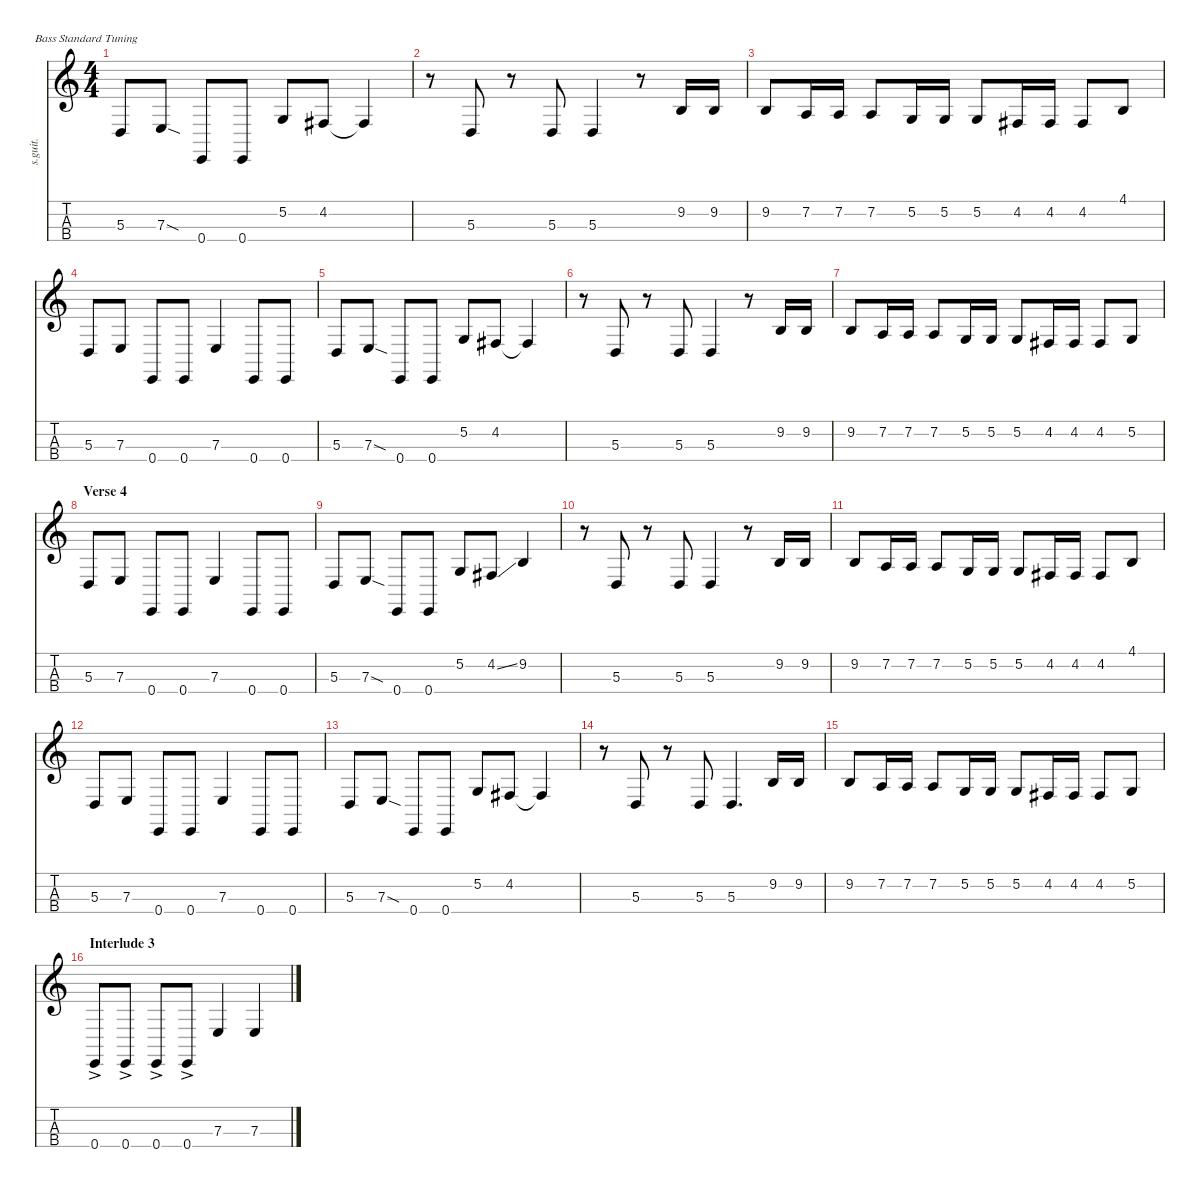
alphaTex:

\defaultSystemsLayout 4
\hideDynamics
\bracketExtendMode nobrackets
\track ("Cliff Burton - Bass" "s.guit.") {instrument electricbassfinger}
\staff {score tabs}
\tuning (G2 D2 A1 E1)
\ts (4 4)
\tempo (142 hide)
\clef g2
\ks c
5.3.8{lyrics (0 "") lyrics (1 "") lyrics (2 "") lyrics (3 "") lyrics (4 "") dy fff} 7.3{sod}.8{lyrics (0 "") lyrics (1 "") lyrics (2 "") lyrics (3 "") lyrics (4 "")} 0.4.8{lyrics (0 "") lyrics (1 "") lyrics (2 "") lyrics (3 "") lyrics (4 "")} 0.4.8{lyrics (0 "") lyrics (1 "") lyrics (2 "") lyrics (3 "") lyrics (4 "")} 5.2.8{lyrics (0 "") lyrics (1 "") lyrics (2 "") lyrics (3 "") lyrics (4 "")} 4.2{acc #}.8{lyrics (0 "") lyrics (1 "") lyrics (2 "") lyrics (3 "") lyrics (4 "")} 4.2{t acc #}.4{lyrics (0 "") lyrics (1 "") lyrics (2 "") lyrics (3 "") lyrics (4 "")} |
r.8 5.3.8{lyrics (0 "") lyrics (1 "") lyrics (2 "") lyrics (3 "") lyrics (4 "")} r.8 5.3.8{lyrics (0 "") lyrics (1 "") lyrics (2 "") lyrics (3 "") lyrics (4 "")} 5.3.4{lyrics (0 "") lyrics (1 "") lyrics (2 "") lyrics (3 "") lyrics (4 "")} r.8 9.2.16{lyrics (0 "") lyrics (1 "") lyrics (2 "") lyrics (3 "") lyrics (4 "")} 9.2.16{lyrics (0 "") lyrics (1 "") lyrics (2 "") lyrics (3 "") lyrics (4 "")} |
9.2.8{lyrics (0 "") lyrics (1 "") lyrics (2 "") lyrics (3 "") lyrics (4 "")} 7.2.16{lyrics (0 "") lyrics (1 "") lyrics (2 "") lyrics (3 "") lyrics (4 "")} 7.2.16{lyrics (0 "") lyrics (1 "") lyrics (2 "") lyrics (3 "") lyrics (4 "")} 7.2.8{lyrics (0 "") lyrics (1 "") lyrics (2 "") lyrics (3 "") lyrics (4 "")} 5.2.16{lyrics (0 "") lyrics (1 "") lyrics (2 "") lyrics (3 "") lyrics (4 "")} 5.2.16{lyrics (0 "") lyrics (1 "") lyrics (2 "") lyrics (3 "") lyrics (4 "")} 5.2.8{lyrics (0 "") lyrics (1 "") lyrics (2 "") lyrics (3 "") lyrics (4 "")} 4.2{acc #}.16{lyrics (0 "") lyrics (1 "") lyrics (2 "") lyrics (3 "") lyrics (4 "")} 4.2{acc #}.16{lyrics (0 "") lyrics (1 "") lyrics (2 "") lyrics (3 "") lyrics (4 "")} 4.2{acc #}.8{lyrics (0 "") lyrics (1 "") lyrics (2 "") lyrics (3 "") lyrics (4 "")} 4.1.8{lyrics (0 "") lyrics (1 "") lyrics (2 "") lyrics (3 "") lyrics (4 "")} |
5.3.8{lyrics (0 "") lyrics (1 "") lyrics (2 "") lyrics (3 "") lyrics (4 "")} 7.3.8{lyrics (0 "") lyrics (1 "") lyrics (2 "") lyrics (3 "") lyrics (4 "")} 0.4.8{lyrics (0 "") lyrics (1 "") lyrics (2 "") lyrics (3 "") lyrics (4 "")} 0.4.8{lyrics (0 "") lyrics (1 "") lyrics (2 "") lyrics (3 "") lyrics (4 "")} 7.3.4{lyrics (0 "") lyrics (1 "") lyrics (2 "") lyrics (3 "") lyrics (4 "")} 0.4.8{lyrics (0 "") lyrics (1 "") lyrics (2 "") lyrics (3 "") lyrics (4 "")} 0.4.8{lyrics (0 "") lyrics (1 "") lyrics (2 "") lyrics (3 "") lyrics (4 "")} |
5.3.8{lyrics (0 "") lyrics (1 "") lyrics (2 "") lyrics (3 "") lyrics (4 "")} 7.3{sod}.8{lyrics (0 "") lyrics (1 "") lyrics (2 "") lyrics (3 "") lyrics (4 "")} 0.4.8{lyrics (0 "") lyrics (1 "") lyrics (2 "") lyrics (3 "") lyrics (4 "")} 0.4.8{lyrics (0 "") lyrics (1 "") lyrics (2 "") lyrics (3 "") lyrics (4 "")} 5.2.8{lyrics (0 "") lyrics (1 "") lyrics (2 "") lyrics (3 "") lyrics (4 "")} 4.2{acc #}.8{lyrics (0 "") lyrics (1 "") lyrics (2 "") lyrics (3 "") lyrics (4 "")} 4.2{t acc #}.4{lyrics (0 "") lyrics (1 "") lyrics (2 "") lyrics (3 "") lyrics (4 "")} |
r.8 5.3.8{lyrics (0 "") lyrics (1 "") lyrics (2 "") lyrics (3 "") lyrics (4 "")} r.8 5.3.8{lyrics (0 "") lyrics (1 "") lyrics (2 "") lyrics (3 "") lyrics (4 "")} 5.3.4{lyrics (0 "") lyrics (1 "") lyrics (2 "") lyrics (3 "") lyrics (4 "")} r.8 9.2.16{lyrics (0 "") lyrics (1 "") lyrics (2 "") lyrics (3 "") lyrics (4 "")} 9.2.16{lyrics (0 "") lyrics (1 "") lyrics (2 "") lyrics (3 "") lyrics (4 "")} |
9.2.8{lyrics (0 "") lyrics (1 "") lyrics (2 "") lyrics (3 "") lyrics (4 "")} 7.2.16{lyrics (0 "") lyrics (1 "") lyrics (2 "") lyrics (3 "") lyrics (4 "")} 7.2.16{lyrics (0 "") lyrics (1 "") lyrics (2 "") lyrics (3 "") lyrics (4 "")} 7.2.8{lyrics (0 "") lyrics (1 "") lyrics (2 "") lyrics (3 "") lyrics (4 "")} 5.2.16{lyrics (0 "") lyrics (1 "") lyrics (2 "") lyrics (3 "") lyrics (4 "")} 5.2.16{lyrics (0 "") lyrics (1 "") lyrics (2 "") lyrics (3 "") lyrics (4 "")} 5.2.8{lyrics (0 "") lyrics (1 "") lyrics (2 "") lyrics (3 "") lyrics (4 "")} 4.2{acc #}.16{lyrics (0 "") lyrics (1 "") lyrics (2 "") lyrics (3 "") lyrics (4 "")} 4.2{acc #}.16{lyrics (0 "") lyrics (1 "") lyrics (2 "") lyrics (3 "") lyrics (4 "")} 4.2{acc #}.8{lyrics (0 "") lyrics (1 "") lyrics (2 "") lyrics (3 "") lyrics (4 "")} 5.2.8{lyrics (0 "") lyrics (1 "") lyrics (2 "") lyrics (3 "") lyrics (4 "")} |
\section ("" "Verse 4")
5.3.8{lyrics (0 "") lyrics (1 "") lyrics (2 "") lyrics (3 "") lyrics (4 "")} 7.3.8{lyrics (0 "") lyrics (1 "") lyrics (2 "") lyrics (3 "") lyrics (4 "")} 0.4.8{lyrics (0 "") lyrics (1 "") lyrics (2 "") lyrics (3 "") lyrics (4 "")} 0.4.8{lyrics (0 "") lyrics (1 "") lyrics (2 "") lyrics (3 "") lyrics (4 "")} 7.3.4{lyrics (0 "") lyrics (1 "") lyrics (2 "") lyrics (3 "") lyrics (4 "")} 0.4.8{lyrics (0 "") lyrics (1 "") lyrics (2 "") lyrics (3 "") lyrics (4 "")} 0.4.8{lyrics (0 "") lyrics (1 "") lyrics (2 "") lyrics (3 "") lyrics (4 "")} |
5.3.8{lyrics (0 "") lyrics (1 "") lyrics (2 "") lyrics (3 "") lyrics (4 "")} 7.3{sod}.8{lyrics (0 "") lyrics (1 "") lyrics (2 "") lyrics (3 "") lyrics (4 "")} 0.4.8{lyrics (0 "") lyrics (1 "") lyrics (2 "") lyrics (3 "") lyrics (4 "")} 0.4.8{lyrics (0 "") lyrics (1 "") lyrics (2 "") lyrics (3 "") lyrics (4 "")} 5.2.8{lyrics (0 "") lyrics (1 "") lyrics (2 "") lyrics (3 "") lyrics (4 "")} 4.2{ss acc #}.8{lyrics (0 "") lyrics (1 "") lyrics (2 "") lyrics (3 "") lyrics (4 "")} 9.2.4{lyrics (0 "") lyrics (1 "") lyrics (2 "") lyrics (3 "") lyrics (4 "")} |
r.8 5.3.8{lyrics (0 "") lyrics (1 "") lyrics (2 "") lyrics (3 "") lyrics (4 "")} r.8 5.3.8{lyrics (0 "") lyrics (1 "") lyrics (2 "") lyrics (3 "") lyrics (4 "")} 5.3.4{lyrics (0 "") lyrics (1 "") lyrics (2 "") lyrics (3 "") lyrics (4 "")} r.8 9.2.16{lyrics (0 "") lyrics (1 "") lyrics (2 "") lyrics (3 "") lyrics (4 "")} 9.2.16{lyrics (0 "") lyrics (1 "") lyrics (2 "") lyrics (3 "") lyrics (4 "")} |
9.2.8{lyrics (0 "") lyrics (1 "") lyrics (2 "") lyrics (3 "") lyrics (4 "")} 7.2.16{lyrics (0 "") lyrics (1 "") lyrics (2 "") lyrics (3 "") lyrics (4 "")} 7.2.16{lyrics (0 "") lyrics (1 "") lyrics (2 "") lyrics (3 "") lyrics (4 "")} 7.2.8{lyrics (0 "") lyrics (1 "") lyrics (2 "") lyrics (3 "") lyrics (4 "")} 5.2.16{lyrics (0 "") lyrics (1 "") lyrics (2 "") lyrics (3 "") lyrics (4 "")} 5.2.16{lyrics (0 "") lyrics (1 "") lyrics (2 "") lyrics (3 "") lyrics (4 "")} 5.2.8{lyrics (0 "") lyrics (1 "") lyrics (2 "") lyrics (3 "") lyrics (4 "")} 4.2{acc #}.16{lyrics (0 "") lyrics (1 "") lyrics (2 "") lyrics (3 "") lyrics (4 "")} 4.2{acc #}.16{lyrics (0 "") lyrics (1 "") lyrics (2 "") lyrics (3 "") lyrics (4 "")} 4.2{acc #}.8{lyrics (0 "") lyrics (1 "") lyrics (2 "") lyrics (3 "") lyrics (4 "")} 4.1.8{lyrics (0 "") lyrics (1 "") lyrics (2 "") lyrics (3 "") lyrics (4 "")} |
5.3.8{lyrics (0 "") lyrics (1 "") lyrics (2 "") lyrics (3 "") lyrics (4 "")} 7.3.8{lyrics (0 "") lyrics (1 "") lyrics (2 "") lyrics (3 "") lyrics (4 "")} 0.4.8{lyrics (0 "") lyrics (1 "") lyrics (2 "") lyrics (3 "") lyrics (4 "")} 0.4.8{lyrics (0 "") lyrics (1 "") lyrics (2 "") lyrics (3 "") lyrics (4 "")} 7.3.4{lyrics (0 "") lyrics (1 "") lyrics (2 "") lyrics (3 "") lyrics (4 "")} 0.4.8{lyrics (0 "") lyrics (1 "") lyrics (2 "") lyrics (3 "") lyrics (4 "")} 0.4.8{lyrics (0 "") lyrics (1 "") lyrics (2 "") lyrics (3 "") lyrics (4 "")} |
5.3.8{lyrics (0 "") lyrics (1 "") lyrics (2 "") lyrics (3 "") lyrics (4 "")} 7.3{sod}.8{lyrics (0 "") lyrics (1 "") lyrics (2 "") lyrics (3 "") lyrics (4 "")} 0.4.8{lyrics (0 "") lyrics (1 "") lyrics (2 "") lyrics (3 "") lyrics (4 "")} 0.4.8{lyrics (0 "") lyrics (1 "") lyrics (2 "") lyrics (3 "") lyrics (4 "")} 5.2.8{lyrics (0 "") lyrics (1 "") lyrics (2 "") lyrics (3 "") lyrics (4 "")} 4.2{acc #}.8{lyrics (0 "") lyrics (1 "") lyrics (2 "") lyrics (3 "") lyrics (4 "")} 4.2{t acc #}.4{lyrics (0 "") lyrics (1 "") lyrics (2 "") lyrics (3 "") lyrics (4 "")} |
r.8 5.3.8{lyrics (0 "") lyrics (1 "") lyrics (2 "") lyrics (3 "") lyrics (4 "")} r.8 5.3.8{lyrics (0 "") lyrics (1 "") lyrics (2 "") lyrics (3 "") lyrics (4 "")} 5.3.4{d lyrics (0 "") lyrics (1 "") lyrics (2 "") lyrics (3 "") lyrics (4 "")} 9.2.16{lyrics (0 "") lyrics (1 "") lyrics (2 "") lyrics (3 "") lyrics (4 "")} 9.2.16{lyrics (0 "") lyrics (1 "") lyrics (2 "") lyrics (3 "") lyrics (4 "")} |
9.2.8{lyrics (0 "") lyrics (1 "") lyrics (2 "") lyrics (3 "") lyrics (4 "")} 7.2.16{lyrics (0 "") lyrics (1 "") lyrics (2 "") lyrics (3 "") lyrics (4 "")} 7.2.16{lyrics (0 "") lyrics (1 "") lyrics (2 "") lyrics (3 "") lyrics (4 "")} 7.2.8{lyrics (0 "") lyrics (1 "") lyrics (2 "") lyrics (3 "") lyrics (4 "")} 5.2.16{lyrics (0 "") lyrics (1 "") lyrics (2 "") lyrics (3 "") lyrics (4 "")} 5.2.16{lyrics (0 "") lyrics (1 "") lyrics (2 "") lyrics (3 "") lyrics (4 "")} 5.2.8{lyrics (0 "") lyrics (1 "") lyrics (2 "") lyrics (3 "") lyrics (4 "")} 4.2{acc #}.16{lyrics (0 "") lyrics (1 "") lyrics (2 "") lyrics (3 "") lyrics (4 "")} 4.2{acc #}.16{lyrics (0 "") lyrics (1 "") lyrics (2 "") lyrics (3 "") lyrics (4 "")} 4.2{acc #}.8{lyrics (0 "") lyrics (1 "") lyrics (2 "") lyrics (3 "") lyrics (4 "")} 5.2.8{lyrics (0 "") lyrics (1 "") lyrics (2 "") lyrics (3 "") lyrics (4 "")} |
\section ("" "Interlude 3")
0.4{ac}.8{lyrics (0 "") lyrics (1 "") lyrics (2 "") lyrics (3 "") lyrics (4 "") dy ff} 0.4{ac}.8{lyrics (0 "") lyrics (1 "") lyrics (2 "") lyrics (3 "") lyrics (4 "")} 0.4{ac}.8{lyrics (0 "") lyrics (1 "") lyrics (2 "") lyrics (3 "") lyrics (4 "")} 0.4{ac}.8{lyrics (0 "") lyrics (1 "") lyrics (2 "") lyrics (3 "") lyrics (4 "")} 7.3.4{lyrics (0 "") lyrics (1 "") lyrics (2 "") lyrics (3 "") lyrics (4 "") dy fff} 7.3.4{lyrics (0 "") lyrics (1 "") lyrics (2 "") lyrics (3 "") lyrics (4 "")}
